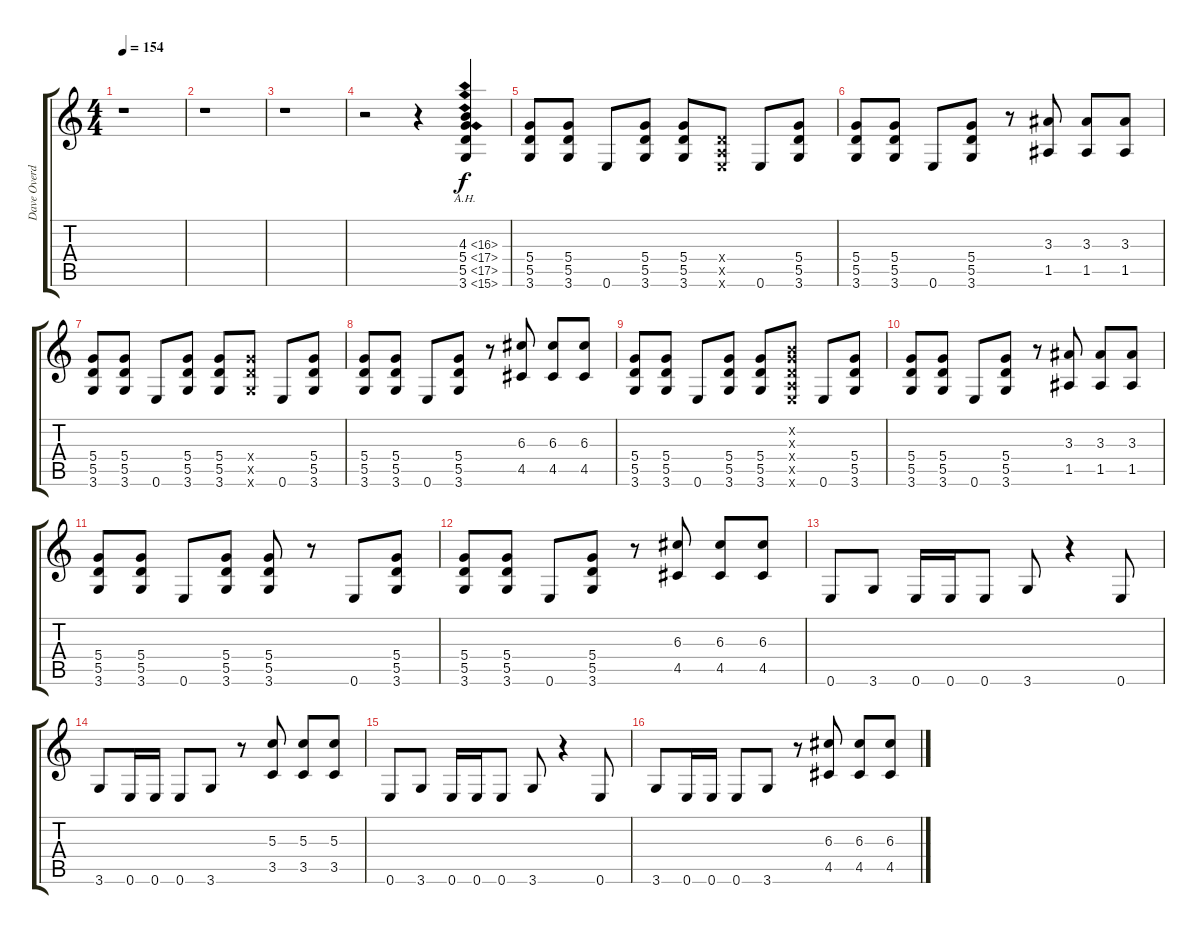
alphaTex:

\track ("Dave Overdrive" "Dave Overd") {instrument overdrivenguitar}
\staff {score tabs}
\tuning (E4 B3 G3 D3 A2 E2) {hide}
\ts (4 4)
\tempo 154
\clef g2
\ks c
r.1{dy f} |
r.1 |
r.1 |
r.2 r.4 (4.3{ah 12} 5.4{ah 12} 5.5{ah 12} 3.6{ah 12}).4 |
(5.4 5.5 3.6).8 (5.4 5.5 3.6).8 0.6.8 (5.4 5.5 3.6).8 (5.4 5.5 3.6).8 (0.4{x} 0.5{x} 0.6{x}).8 0.6.8 (5.4 5.5 3.6).8 |
(5.4 5.5 3.6).8 (5.4 5.5 3.6).8 0.6.8 (5.4 5.5 3.6).8 r.8 (3.3 1.5).8 (3.3 1.5).8 (3.3 1.5).8 |
(5.4 5.5 3.6).8 (5.4 5.5 3.6).8 0.6.8 (5.4 5.5 3.6).8 (5.4 5.5 3.6).8 (5.4{x} 5.5{x} 3.6{x}).8 0.6.8 (5.4 5.5 3.6).8 |
(5.4 5.5 3.6).8 (5.4 5.5 3.6).8 0.6.8 (5.4 5.5 3.6).8 r.8 (6.3 4.5).8 (6.3 4.5).8 (6.3 4.5).8 |
(5.4 5.5 3.6).8 (5.4 5.5 3.6).8 0.6.8 (5.4 5.5 3.6).8 (5.4 5.5 3.6).8 (0.2{x} 0.3{x} 0.4{x} 0.5{x} 0.6{x}).8 0.6.8 (5.4 5.5 3.6).8 |
(5.4 5.5 3.6).8 (5.4 5.5 3.6).8 0.6.8 (5.4 5.5 3.6).8 r.8 (3.3 1.5).8 (3.3 1.5).8 (3.3 1.5).8 |
(5.4 5.5 3.6).8 (5.4 5.5 3.6).8 0.6.8 (5.4 5.5 3.6).8 (5.4 5.5 3.6).8 r.8 0.6.8 (5.4 5.5 3.6).8 |
(5.4 5.5 3.6).8 (5.4 5.5 3.6).8 0.6.8 (5.4 5.5 3.6).8 r.8 (6.3 4.5).8 (6.3 4.5).8 (6.3 4.5).8 |
0.6.8 3.6.8 0.6.16 0.6.16 0.6.8 3.6.8 r.4 0.6.8 |
3.6.8 0.6.16 0.6.16 0.6.8 3.6.8 r.8 (5.3 3.5).8 (5.3 3.5).8 (5.3 3.5).8 |
0.6.8 3.6.8 0.6.16 0.6.16 0.6.8 3.6.8 r.4 0.6.8 |
3.6.8 0.6.16 0.6.16 0.6.8 3.6.8 r.8 (6.3 4.5).8 (6.3 4.5).8 (6.3 4.5).8
